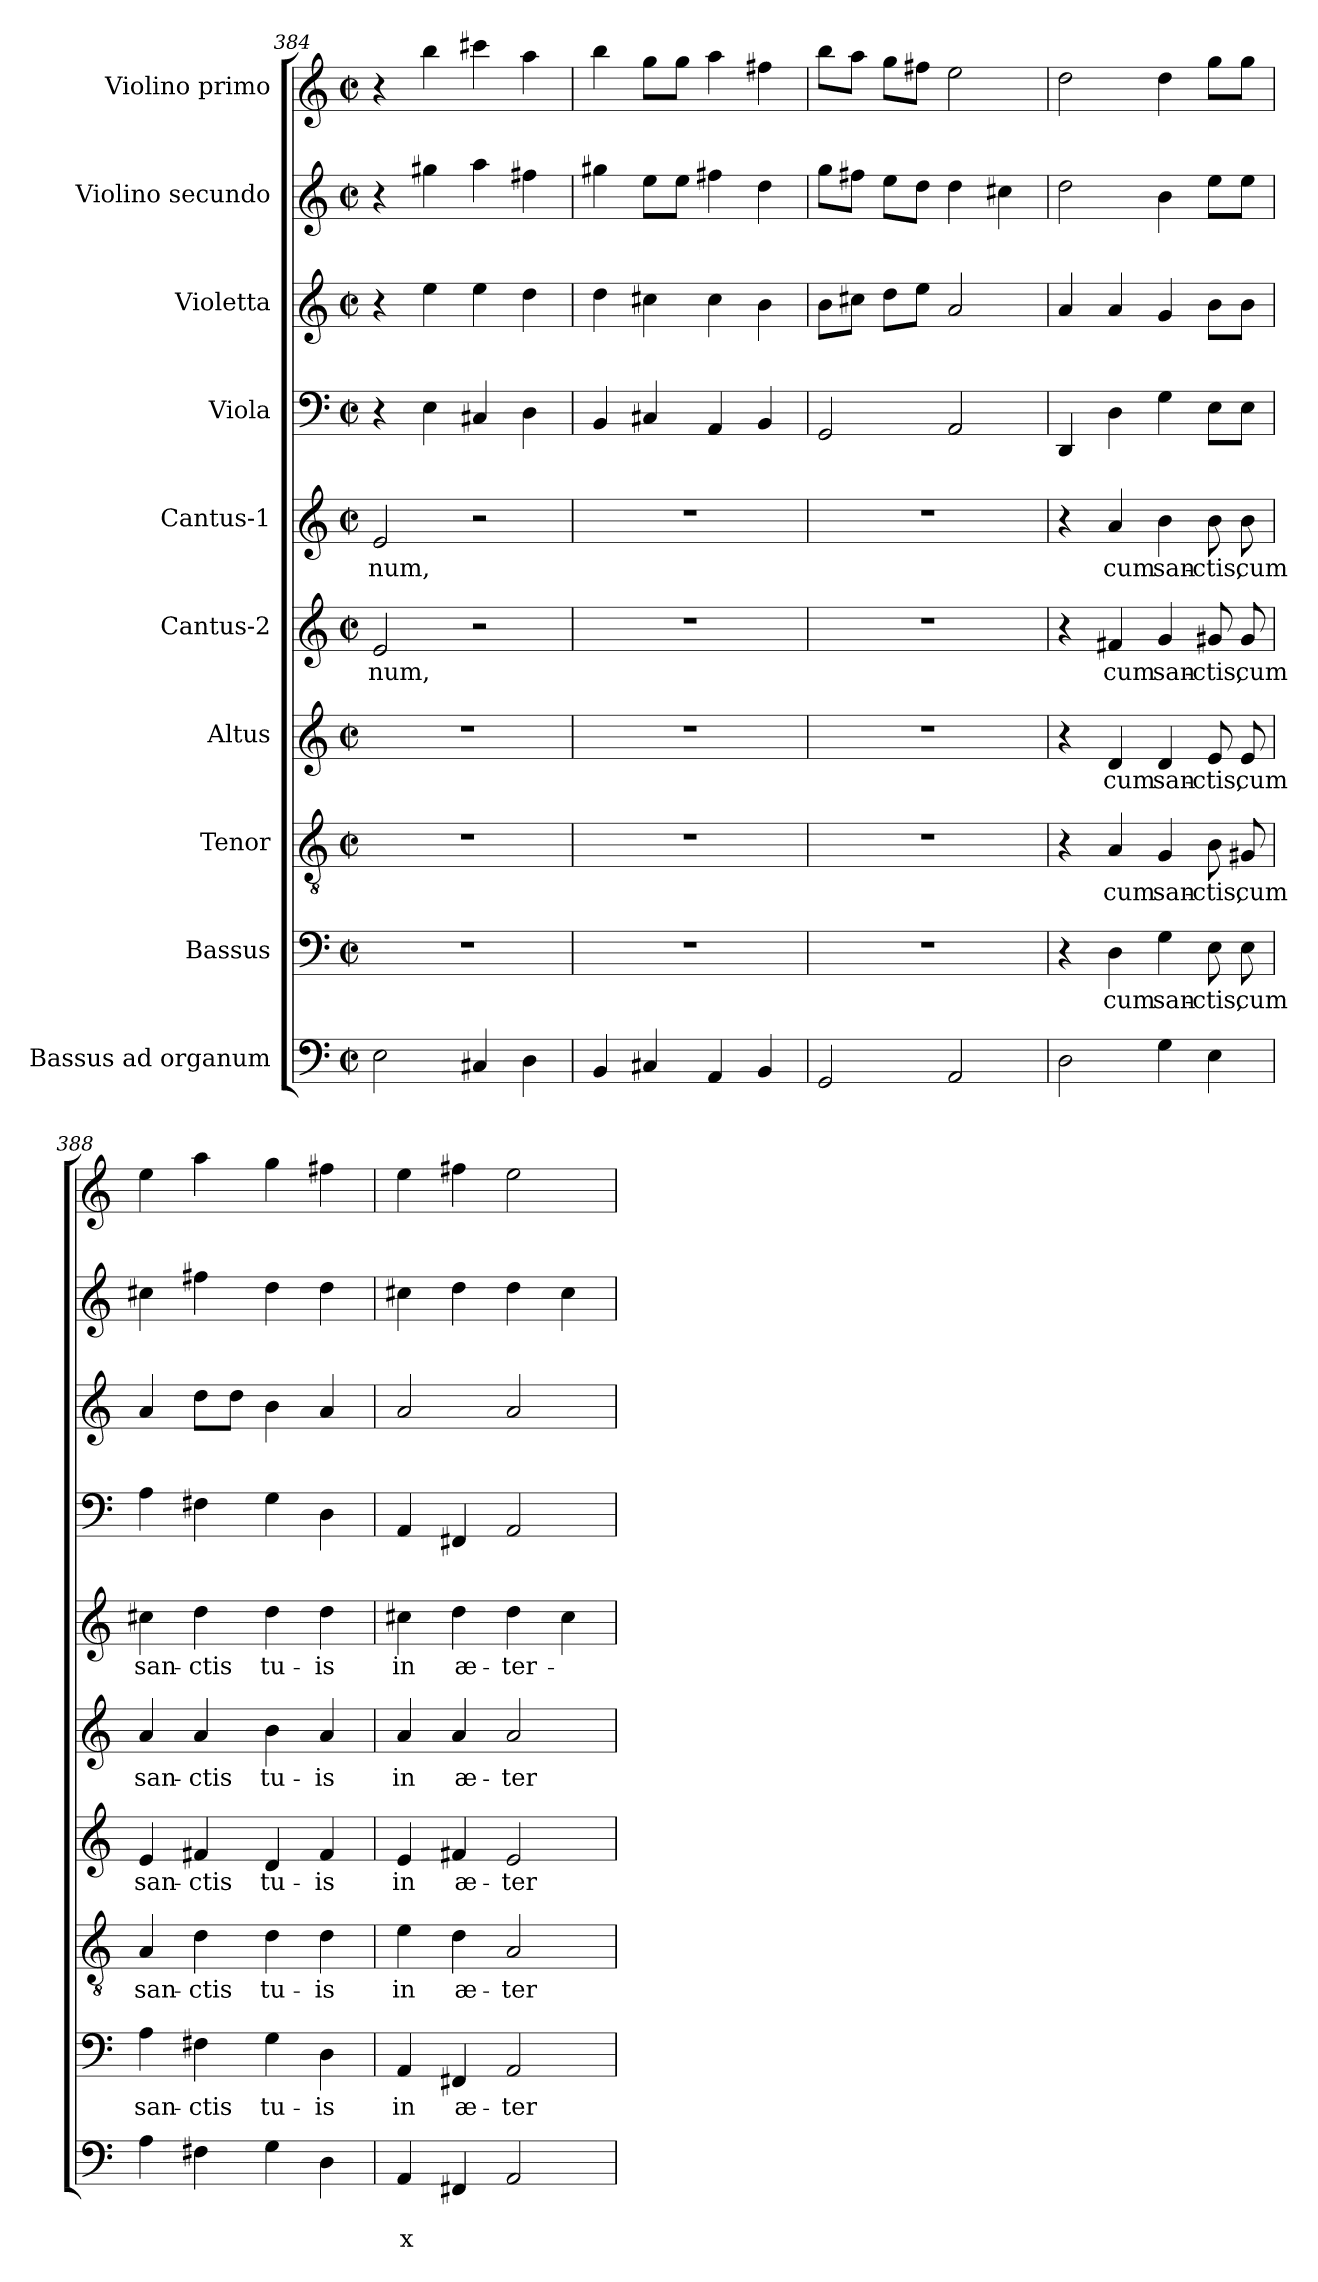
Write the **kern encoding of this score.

**kern	**text	**text	**kern	**text	**kern	**text	**kern	**text	**kern	**text	**kern	**text	**kern	**kern	**kern	**kern
*part10	*part10	*part10	*part9	*part9	*part8	*part8	*part7	*part7	*part6	*part6	*part5	*part5	*part4	*part3	*part2	*part1
*staff10	*staff10	*staff10	*staff9	*staff9	*staff8	*staff8	*staff7	*staff7	*staff6	*staff6	*staff5	*staff5	*staff4	*staff3	*staff2	*staff1
*I"Bassus ad  organum	*	*	*I"Bassus	*	*I"Tenor	*	*I"Altus	*	*I"Cantus-2	*	*I"Cantus-1	*	*I"Viola	*I"Violetta	*I"Violino secundo	*I"Violino primo
*clefF4	*	*	*clefF4	*	*clefGv2	*	*clefG2	*	*clefG2	*	*clefG2	*	*clefF4	*clefG2	*clefG2	*clefG2
*k[]	*	*	*k[]	*	*k[]	*	*k[]	*	*k[]	*	*k[]	*	*k[]	*k[]	*k[]	*k[]
*C:	*	*	*C:	*	*C:	*	*C:	*	*C:	*	*C:	*	*C:	*C:	*C:	*C:
*M2/2	*	*	*M2/2	*	*M2/2	*	*M2/2	*	*M2/2	*	*M2/2	*	*M2/2	*M2/2	*M2/2	*M2/2
*met(c|)	*	*	*met(c|)	*	*met(c|)	*	*met(c|)	*	*met(c|)	*	*met(c|)	*	*met(c|)	*met(c|)	*met(c|)	*met(c|)
=384	=384	=384	=384	=384	=384	=384	=384	=384	=384	=384	=384	=384	=384	=384	=384	=384
!	!	!	!	!	!	!	!	!	!	!LO:LY:b	!	!LO:LY:b	!	!	!	!
2E\	.	.	1r	.	1r	.	1r	.	2e/	-num,	2e/	-num,	4r	4r	4r	4r
.	.	.	.	.	.	.	.	.	.	.	.	.	4E\	4ee\	4gg#X\	4bb\
4C#X/	.	.	.	.	.	.	.	.	2r	.	2r	.	4C#X/	4ee\	4aa\	4ccc#X\
4D\	.	.	.	.	.	.	.	.	.	.	.	.	4D\	4dd\	4ff#X\	4aa\
=385	=385	=385	=385	=385	=385	=385	=385	=385	=385	=385	=385	=385	=385	=385	=385	=385
4BB/	.	.	1r	.	1r	.	1r	.	1r	.	1r	.	4BB/	4dd\	4gg#X\	4bb\
4C#X/	.	.	.	.	.	.	.	.	.	.	.	.	4C#X/	4cc#X\	8ee\L	8gg\L
.	.	.	.	.	.	.	.	.	.	.	.	.	.	.	8ee\J	8gg\J
4AA/	.	.	.	.	.	.	.	.	.	.	.	.	4AA/	4cc#\	4ff#X\	4aa\
4BB/	.	.	.	.	.	.	.	.	.	.	.	.	4BB/	4b\	4dd\	4ff#X\
=386	=386	=386	=386	=386	=386	=386	=386	=386	=386	=386	=386	=386	=386	=386	=386	=386
2GG/	.	.	1r	.	1r	.	1r	.	1r	.	1r	.	2GG/	8b\L	8gg\L	8bb\L
.	.	.	.	.	.	.	.	.	.	.	.	.	.	8cc#X\J	8ff#X\J	8aa\J
.	.	.	.	.	.	.	.	.	.	.	.	.	.	8dd\L	8ee\L	8gg\L
.	.	.	.	.	.	.	.	.	.	.	.	.	.	8ee\J	8dd\J	8ff#X\J
2AA/	.	.	.	.	.	.	.	.	.	.	.	.	2AA/	2a/	4dd\	2ee\
.	.	.	.	.	.	.	.	.	.	.	.	.	.	.	4cc#X\	.
=387	=387	=387	=387	=387	=387	=387	=387	=387	=387	=387	=387	=387	=387	=387	=387	=387
2D\	.	.	4r	.	4r	.	4r	.	4r	.	4r	.	4DD/	4a/	2dd\	2dd\
!	!	!	!	!LO:LY:b	!	!LO:LY:b	!	!LO:LY:b	!	!LO:LY:b	!	!LO:LY:b	!	!	!	!
.	.	.	4D\	cum	4A/	cum	4d/	cum	4f#X/	cum	4a/	cum	4D\	4a/	.	.
!	!	!	!	!LO:LY:b	!	!LO:LY:b	!	!LO:LY:b	!	!LO:LY:b	!	!LO:LY:b	!	!	!	!
4G\	.	.	4G\	san-	4G/	san-	4d/	san-	4g/	san-	4b\	san-	4G\	4g/	4b\	4dd\
!	!	!	!	!LO:LY:b	!	!LO:LY:b	!	!LO:LY:b	!	!LO:LY:b	!	!LO:LY:b	!	!	!	!
4E\	.	.	8E\	-ctis,	8B\	-ctis,	8e/	-ctis,	8g#X/	-ctis,	8b\	-ctis,	8E\L	8b\L	8ee\L	8gg\L
!	!	!	!	!LO:LY:b	!	!LO:LY:b	!	!LO:LY:b	!	!LO:LY:b	!	!LO:LY:b	!	!	!	!
.	.	.	8E\	cum	8G#X/	cum	8e/	cum	8g#/	cum	8b\	cum	8E\J	8b\J	8ee\J	8gg\J
!!LO:PB:g=z
=388	=388	=388	=388	=388	=388	=388	=388	=388	=388	=388	=388	=388	=388	=388	=388	=388
!	!	!	!	!LO:LY:b	!	!LO:LY:b	!	!LO:LY:b	!	!LO:LY:b	!	!LO:LY:b	!	!	!	!
4A\	.	.	4A\	san-	4A/	san-	4e/	san-	4a/	san-	4cc#X\	san-	4A\	4a/	4cc#X\	4ee\
!	!	!	!	!LO:LY:b	!	!LO:LY:b	!	!LO:LY:b	!	!LO:LY:b	!	!LO:LY:b	!	!	!	!
4F#X\	.	.	4F#X\	-ctis	4d\	-ctis	4f#X/	-ctis	4a/	-ctis	4dd\	-ctis	4F#X\	8dd\L	4ff#X\	4aa\
.	.	.	.	.	.	.	.	.	.	.	.	.	.	8dd\J	.	.
!	!	!	!	!LO:LY:b	!	!LO:LY:b	!	!LO:LY:b	!	!LO:LY:b	!	!LO:LY:b	!	!	!	!
4G\	.	.	4G\	tu-	4d\	tu-	4d/	tu-	4b\	tu-	4dd\	tu-	4G\	4b\	4dd\	4gg\
!	!	!	!	!LO:LY:b	!	!LO:LY:b	!	!LO:LY:b	!	!LO:LY:b	!	!LO:LY:b	!	!	!	!
4D\	.	.	4D\	-is	4d\	-is	4f#/	-is	4a/	-is	4dd\	-is	4D\	4a/	4dd\	4ff#X\
=389	=389	=389	=389	=389	=389	=389	=389	=389	=389	=389	=389	=389	=389	=389	=389	=389
!	!	!LO:LY:b	!	!LO:LY:b	!	!LO:LY:b	!	!LO:LY:b	!	!LO:LY:b	!	!LO:LY:b	!	!	!	!
4AA/	.	x	4AA/	in	4e\	in	4e/	in	4a/	in	4cc#X\	in	4AA/	2a/	4cc#X\	4ee\
!	!	!	!	!LO:LY:b	!	!LO:LY:b	!	!LO:LY:b	!	!LO:LY:b	!	!LO:LY:b	!	!	!	!
4FF#X/	.	.	4FF#X/	æ-	4d\	æ-	4f#X/	æ-	4a/	æ-	4dd\	æ-	4FF#X/	.	4dd\	4ff#X\
!	!	!	!	!LO:LY:b	!	!LO:LY:b	!	!LO:LY:b	!	!LO:LY:b	!	!LO:LY:b	!	!	!	!
2AA/	.	.	2AA/	-ter-	2A/	-ter-	2e/	-ter-	2a/	-ter-	4dd\	-ter-	2AA/	2a/	4dd\	2ee\
.	.	.	.	.	.	.	.	.	.	.	4cc#\	.	.	.	4cc#\	.
=	=	=	=	=	=	=	=	=	=	=	=	=	=	=	=	=
*-	*-	*-	*-	*-	*-	*-	*-	*-	*-	*-	*-	*-	*-	*-	*-	*-
